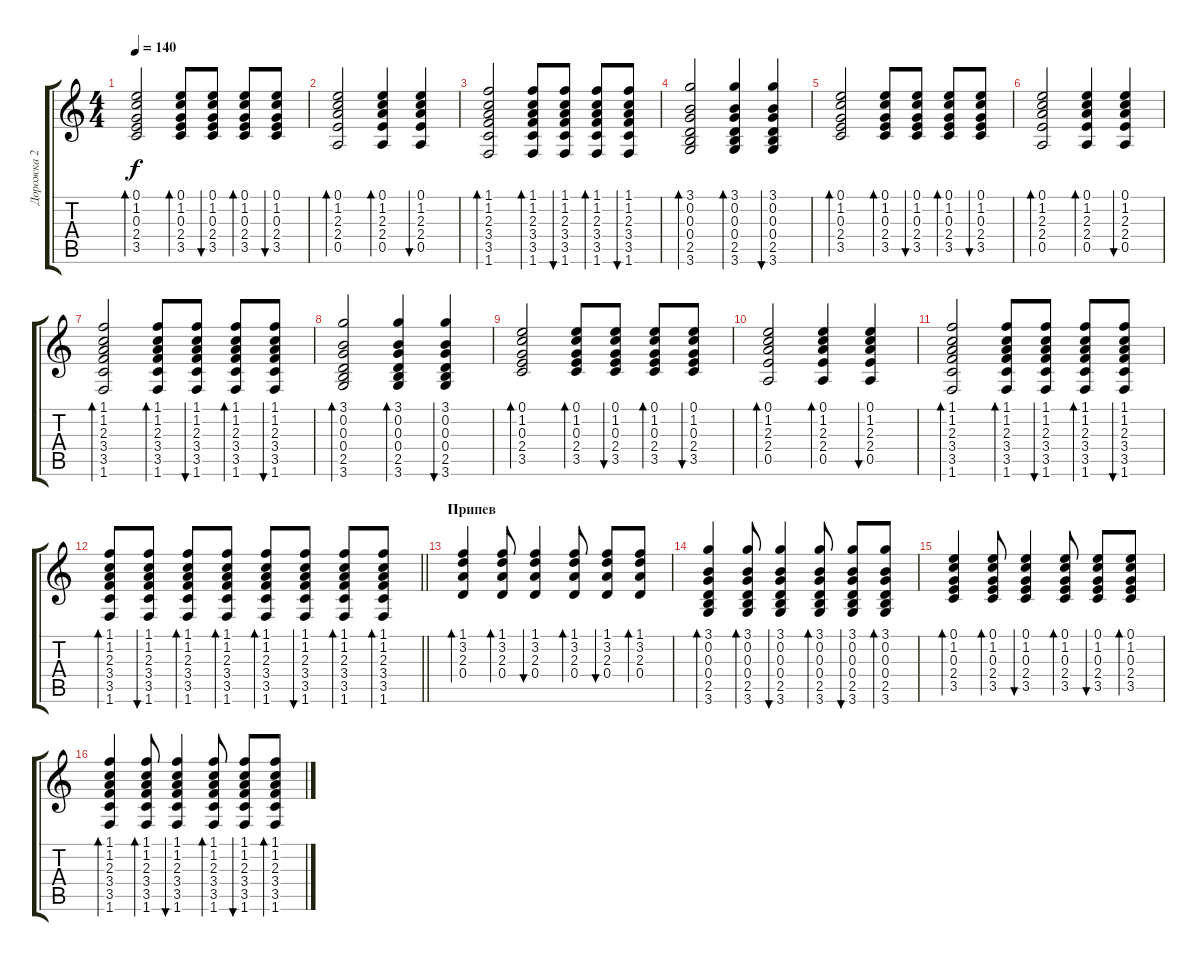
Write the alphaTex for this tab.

\track ("Дорожка 2" "Дорожка 2") {instrument acousticguitarsteel}
\staff {score tabs}
\tuning (E4 B3 G3 D3 A2 E2) {hide}
\ts (4 4)
\tempo 140
\clef g2
\ks c
(0.1 1.2 0.3 2.4 3.5).2{bd 60 dy f} (0.1 1.2 0.3 2.4 3.5).8{bd 60} (0.1 1.2 0.3 2.4 3.5).8{bu 60} (0.1 1.2 0.3 2.4 3.5).8{bd 60} (0.1 1.2 0.3 2.4 3.5).8{bu 60} |
(0.1 1.2 2.3 2.4 0.5).2{bd 60} (0.1 1.2 2.3 2.4 0.5).4{bd 60} (0.1 1.2 2.3 2.4 0.5).4{bu 60} |
(1.1 1.2 2.3 3.4 3.5 1.6).2{bd 60} (1.1 1.2 2.3 3.4 3.5 1.6).8{bd 60} (1.1 1.2 2.3 3.4 3.5 1.6).8{bu 60} (1.1 1.2 2.3 3.4 3.5 1.6).8{bd 60} (1.1 1.2 2.3 3.4 3.5 1.6).8{bu 60} |
(3.1 0.2 0.3 0.4 2.5 3.6).2{bd 60} (3.1 0.2 0.3 0.4 2.5 3.6).4{bd 60} (3.1 0.2 0.3 0.4 2.5 3.6).4{bu 60} |
(0.1 1.2 0.3 2.4 3.5).2{bd 60} (0.1 1.2 0.3 2.4 3.5).8{bd 60} (0.1 1.2 0.3 2.4 3.5).8{bu 60} (0.1 1.2 0.3 2.4 3.5).8{bd 60} (0.1 1.2 0.3 2.4 3.5).8{bu 60} |
(0.1 1.2 2.3 2.4 0.5).2{bd 60} (0.1 1.2 2.3 2.4 0.5).4{bd 60} (0.1 1.2 2.3 2.4 0.5).4{bu 60} |
(1.1 1.2 2.3 3.4 3.5 1.6).2{bd 60} (1.1 1.2 2.3 3.4 3.5 1.6).8{bd 60} (1.1 1.2 2.3 3.4 3.5 1.6).8{bu 60} (1.1 1.2 2.3 3.4 3.5 1.6).8{bd 60} (1.1 1.2 2.3 3.4 3.5 1.6).8{bu 60} |
(3.1 0.2 0.3 0.4 2.5 3.6).2{bd 60} (3.1 0.2 0.3 0.4 2.5 3.6).4{bd 60} (3.1 0.2 0.3 0.4 2.5 3.6).4{bu 60} |
(0.1 1.2 0.3 2.4 3.5).2{bd 60} (0.1 1.2 0.3 2.4 3.5).8{bd 60} (0.1 1.2 0.3 2.4 3.5).8{bu 60} (0.1 1.2 0.3 2.4 3.5).8{bd 60} (0.1 1.2 0.3 2.4 3.5).8{bu 60} |
(0.1 1.2 2.3 2.4 0.5).2{bd 60} (0.1 1.2 2.3 2.4 0.5).4{bd 60} (0.1 1.2 2.3 2.4 0.5).4{bu 60} |
(1.1 1.2 2.3 3.4 3.5 1.6).2{bd 60} (1.1 1.2 2.3 3.4 3.5 1.6).8{bd 60} (1.1 1.2 2.3 3.4 3.5 1.6).8{bu 60} (1.1 1.2 2.3 3.4 3.5 1.6).8{bd 60} (1.1 1.2 2.3 3.4 3.5 1.6).8{bu 60} |
\barLineRight lightlight
(1.1 1.2 2.3 3.4 3.5 1.6).8{bd 60} (1.1 1.2 2.3 3.4 3.5 1.6).8{bu 60} (1.1 1.2 2.3 3.4 3.5 1.6).8{bd 60} (1.1 1.2 2.3 3.4 3.5 1.6).8{bd 60} (1.1 1.2 2.3 3.4 3.5 1.6).8{bd 60} (1.1 1.2 2.3 3.4 3.5 1.6).8{bu 60} (1.1 1.2 2.3 3.4 3.5 1.6).8{bd 60} (1.1 1.2 2.3 3.4 3.5 1.6).8{bd 60} |
\section ("" "Припев")
(1.1 3.2 2.3 0.4).4{bd 60} (1.1 3.2 2.3 0.4).8{bd 60} (1.1 3.2 2.3 0.4).4{bu 60} (1.1 3.2 2.3 0.4).8{bd 60} (1.1 3.2 2.3 0.4).8{bu 60} (1.1 3.2 2.3 0.4).8{bd 60} |
(3.1 0.2 0.3 0.4 2.5 3.6).4{bd 60} (3.1 0.2 0.3 0.4 2.5 3.6).8{bd 60} (3.1 0.2 0.3 0.4 2.5 3.6).4{bu 60} (3.1 0.2 0.3 0.4 2.5 3.6).8{bd 60} (3.1 0.2 0.3 0.4 2.5 3.6).8{bu 60} (3.1 0.2 0.3 0.4 2.5 3.6).8{bd 60} |
(0.1 1.2 0.3 2.4 3.5).4{bd 60} (0.1 1.2 0.3 2.4 3.5).8{bd 60} (0.1 1.2 0.3 2.4 3.5).4{bu 60} (0.1 1.2 0.3 2.4 3.5).8{bd 60} (0.1 1.2 0.3 2.4 3.5).8{bu 60} (0.1 1.2 0.3 2.4 3.5).8{bd 60} |
(1.1 1.2 2.3 3.4 3.5 1.6).4{bd 60} (1.1 1.2 2.3 3.4 3.5 1.6).8{bd 60} (1.1 1.2 2.3 3.4 3.5 1.6).4{bu 60} (1.1 1.2 2.3 3.4 3.5 1.6).8{bd 60} (1.1 1.2 2.3 3.4 3.5 1.6).8{bu 60} (1.1 1.2 2.3 3.4 3.5 1.6).8{bd 60}
